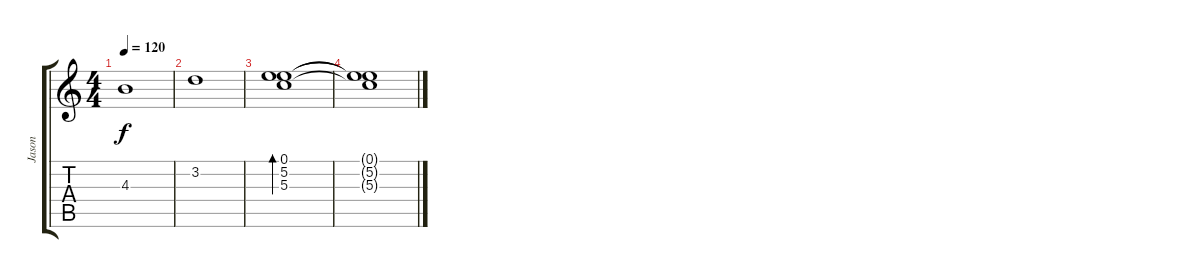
\track ("Jason" "Jason") {instrument distortionguitar}
\staff {score tabs}
\tuning (E4 B3 G3 D3 A2 E2) {hide}
\ts (4 4)
\tempo 120
\clef g2
\ks c
4.3.1{dy f} |
3.2.1 |
(0.1 5.2 5.3).1{bd 480} |
(0.1{t} 5.2{t} 5.3{t}).1
